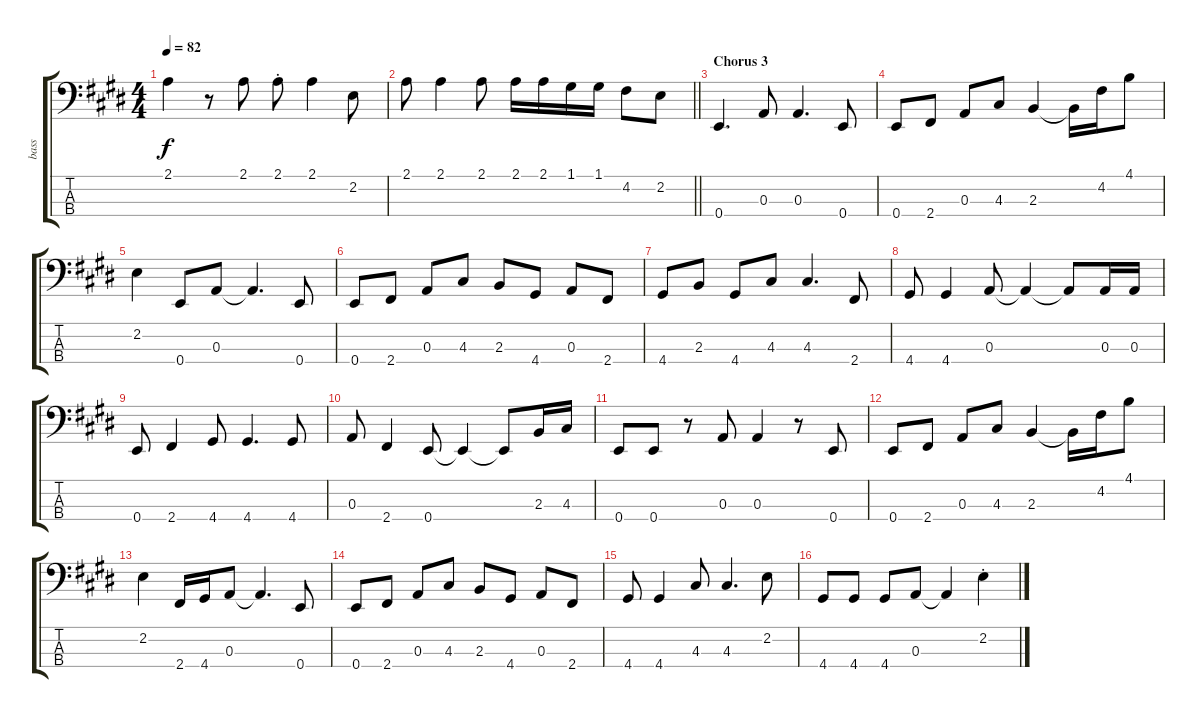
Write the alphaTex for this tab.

\track ("bass" "bass") {instrument electricbassfinger}
\staff {score tabs}
\tuning (G2 D2 A1 E1) {hide}
\ts (4 4)
\tempo 82
\clef f4
\ks e
2.1.4{dy f} r.8 2.1.8 2.1{st}.8 2.1.4 2.2.8 |
\barLineRight lightlight
2.1.8 2.1.4 2.1.8 2.1.16 2.1.16 1.1.16 1.1.16 4.2.8 2.2.8 |
\section ("" "Chorus 3")
0.4.4{d} 0.3.8 0.3.4{d} 0.4.8 |
0.4.8 2.4.8 0.3.8 4.3.8 2.3.4 2.3{t}.16 4.2.16 4.1.8 |
2.2.4 0.4.8 0.3.8 0.3{t}.4{d} 0.4.8 |
0.4.8 2.4.8 0.3.8 4.3.8 2.3.8 4.4.8 0.3.8 2.4.8 |
4.4.8 2.3.8 4.4.8 4.3.8 4.3.4{d} 2.4.8 |
4.4.8 4.4.4 0.3.8 0.3{t}.4 0.3{t}.8 0.3.16 0.3.16 |
0.4.8 2.4.4 4.4.8 4.4.4{d} 4.4.8 |
0.3.8 2.4.4 0.4.8 0.4{t}.4 0.4{t}.8 2.3.16 4.3.16 |
0.4.8 0.4.8 r.8 0.3.8 0.3.4 r.8 0.4.8 |
0.4.8 2.4.8 0.3.8 4.3.8 2.3.4 2.3{t}.16 4.2.16 4.1.8 |
2.2.4 2.4.16 4.4.16 0.3.8 0.3{t}.4{d} 0.4.8 |
0.4.8 2.4.8 0.3.8 4.3.8 2.3.8 4.4.8 0.3.8 2.4.8 |
4.4.8 4.4.4 4.3.8 4.3.4{d} 2.2.8 |
4.4.8 4.4.8 4.4.8 0.3.8 0.3{t}.4 2.2{st}.4
